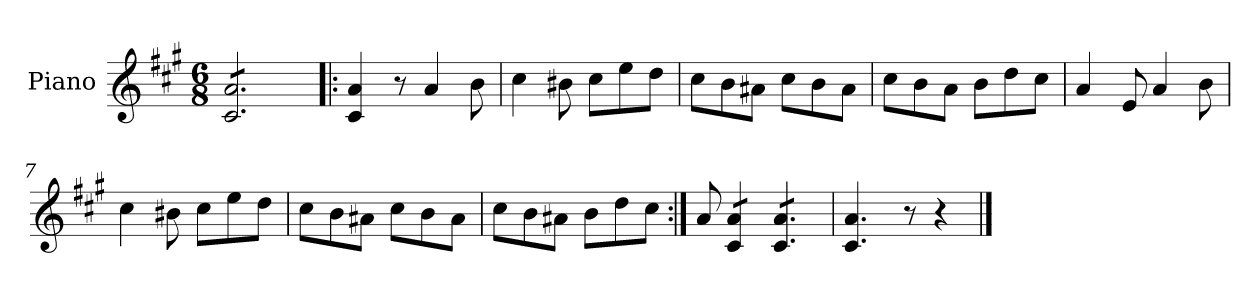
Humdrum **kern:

**kern
*part1
*staff1
*I"Piano
*I'Pno.
*clefG2
*k[f#c#g#]
*M6/8
=1
*tremolo
8c#/ 8a/L
8c#/ 8a/
8c#/ 8a/
8c#/ 8a/
8c#/ 8a/
8c#/ 8a/J
*Xtremolo
=2!|:
4c#/ 4a/
8r
4a/
8b\
=3
4cc#\
8b#X\
8cc#\L
8ee\
8dd\J
=4
8cc#\L
8b\
8a#X\J
8cc#\L
8b\
8a#\J
=5
8cc#\L
8b\
8a\J
8b\L
8dd\
8cc#\J
=6
4a/
8e/
4a/
8b\
=7
4cc#\
8b#X\
8cc#\L
8ee\
8dd\J
!!LO:LB:g=z
=8
8cc#\L
8b\
8a#X\J
8cc#\L
8b\
8a#\J
!!LO:LB:g=z
=9
8cc#\L
8b\
8a#X\J
8b\L
8dd\
8cc#\J
=10:|!
8a/
*tremolo
8c#/ 8a/L
8c#/ 8a/J
8c#/ 8a/L
8c#/ 8a/
8c#/ 8a/J
*Xtremolo
=11
4.c#/ 4.a/
8r
4r
==
*-
